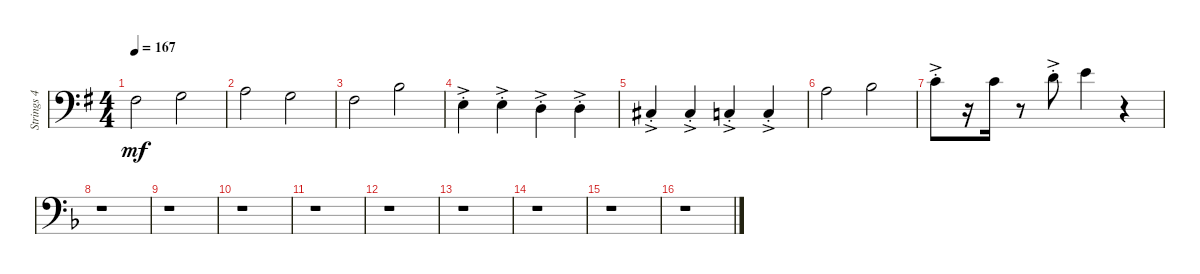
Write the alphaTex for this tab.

\track ("Strings 4" "Strings 4") {instrument voiceoohs}
\staff {score}
\tuning (E4 B3 G3 D3 A2 E2 B1) {hide}
\ts (4 4)
\tempo 167
\clef f4
\ks eminor
4.4.2{dy mf} 0.3.2 |
2.3.2 0.3.2 |
4.4.2 0.2.2 |
2.4{ac st}.4 2.4{ac st}.4 0.4{ac st}.4 0.4{ac st}.4 |
4.5{ac st}.4 4.5{ac st}.4 3.5{ac st}.4 3.5{ac st}.4 |
2.3.2 0.2.2 |
1.2{ac st}.8 r.16 1.2.16 r.8 3.2{ac st}.8 0.1.4 r.4 |
\ks dminor
r.1 |
r.1 |
r.1 |
r.1 |
r.1 |
r.1 |
r.1 |
r.1 |
r.1
